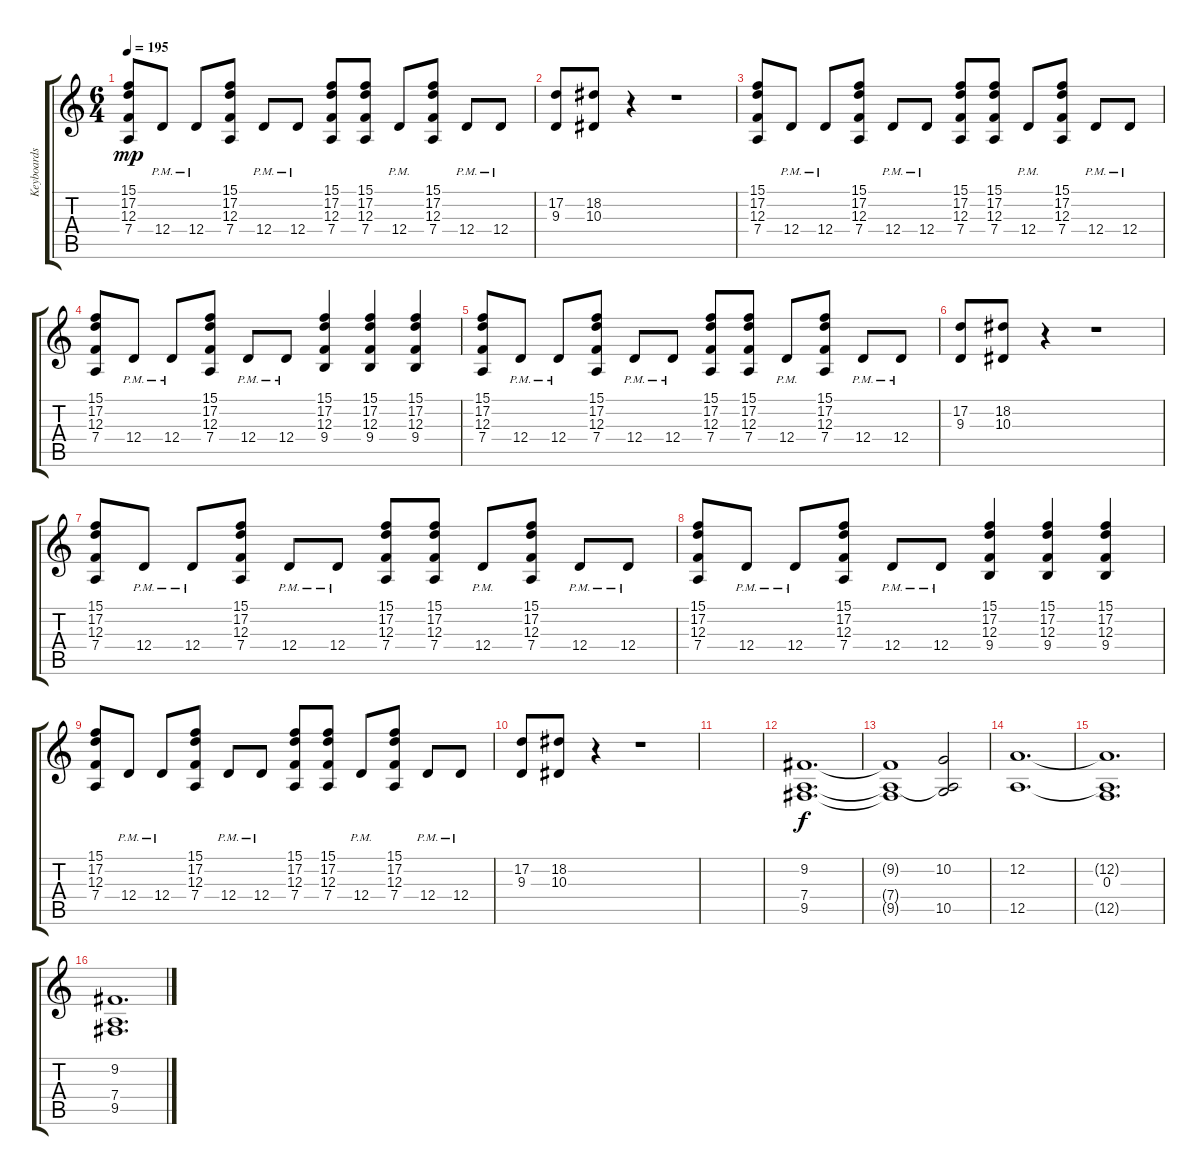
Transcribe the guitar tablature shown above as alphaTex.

\track ("Keyboards" "Keyboards") {instrument stringensemble1}
\staff {score tabs}
\tuning (D4 A3 F3 D3 A2 D2) {hide}
\ts (6 4)
\tempo 195
\clef g2
\ks c
(15.1 17.2 12.3 7.4).8{dy mp} 12.4{pm}.8 12.4{pm}.8 (15.1 17.2 12.3 7.4).8 12.4{pm}.8 12.4{pm}.8 (15.1 17.2 12.3 7.4).8 (15.1 17.2 12.3 7.4).8 12.4{pm}.8 (15.1 17.2 12.3 7.4).8 12.4{pm}.8 12.4{pm}.8 |
(17.2 9.3).8 (18.2 10.3).8 r.4 r.1 |
(15.1 17.2 12.3 7.4).8 12.4{pm}.8 12.4{pm}.8 (15.1 17.2 12.3 7.4).8 12.4{pm}.8 12.4{pm}.8 (15.1 17.2 12.3 7.4).8 (15.1 17.2 12.3 7.4).8 12.4{pm}.8 (15.1 17.2 12.3 7.4).8 12.4{pm}.8 12.4{pm}.8 |
(15.1 17.2 12.3 7.4).8 12.4{pm}.8 12.4{pm}.8 (15.1 17.2 12.3 7.4).8 12.4{pm}.8 12.4{pm}.8 (15.1 17.2 12.3 9.4).4 (15.1 17.2 12.3 9.4).4 (15.1 17.2 12.3 9.4).4 |
(15.1 17.2 12.3 7.4).8 12.4{pm}.8 12.4{pm}.8 (15.1 17.2 12.3 7.4).8 12.4{pm}.8 12.4{pm}.8 (15.1 17.2 12.3 7.4).8 (15.1 17.2 12.3 7.4).8 12.4{pm}.8 (15.1 17.2 12.3 7.4).8 12.4{pm}.8 12.4{pm}.8 |
(17.2 9.3).8 (18.2 10.3).8 r.4 r.1 |
(15.1 17.2 12.3 7.4).8 12.4{pm}.8 12.4{pm}.8 (15.1 17.2 12.3 7.4).8 12.4{pm}.8 12.4{pm}.8 (15.1 17.2 12.3 7.4).8 (15.1 17.2 12.3 7.4).8 12.4{pm}.8 (15.1 17.2 12.3 7.4).8 12.4{pm}.8 12.4{pm}.8 |
(15.1 17.2 12.3 7.4).8 12.4{pm}.8 12.4{pm}.8 (15.1 17.2 12.3 7.4).8 12.4{pm}.8 12.4{pm}.8 (15.1 17.2 12.3 9.4).4 (15.1 17.2 12.3 9.4).4 (15.1 17.2 12.3 9.4).4 |
(15.1 17.2 12.3 7.4).8 12.4{pm}.8 12.4{pm}.8 (15.1 17.2 12.3 7.4).8 12.4{pm}.8 12.4{pm}.8 (15.1 17.2 12.3 7.4).8 (15.1 17.2 12.3 7.4).8 12.4{pm}.8 (15.1 17.2 12.3 7.4).8 12.4{pm}.8 12.4{pm}.8 |
(17.2 9.3).8 (18.2 10.3).8 r.4 r.1 |
|
(9.2 7.4 9.5).1{d dy f volume 9 instrument distortionguitar} |
(9.2{t} 7.4{t} 9.5{t}).1 (10.2 7.4{t} 10.5).2 |
(12.2 12.5).1{d} |
(12.2{t} 0.3 12.5{t}).1{d} |
(9.2 7.4 9.5).1{d}
